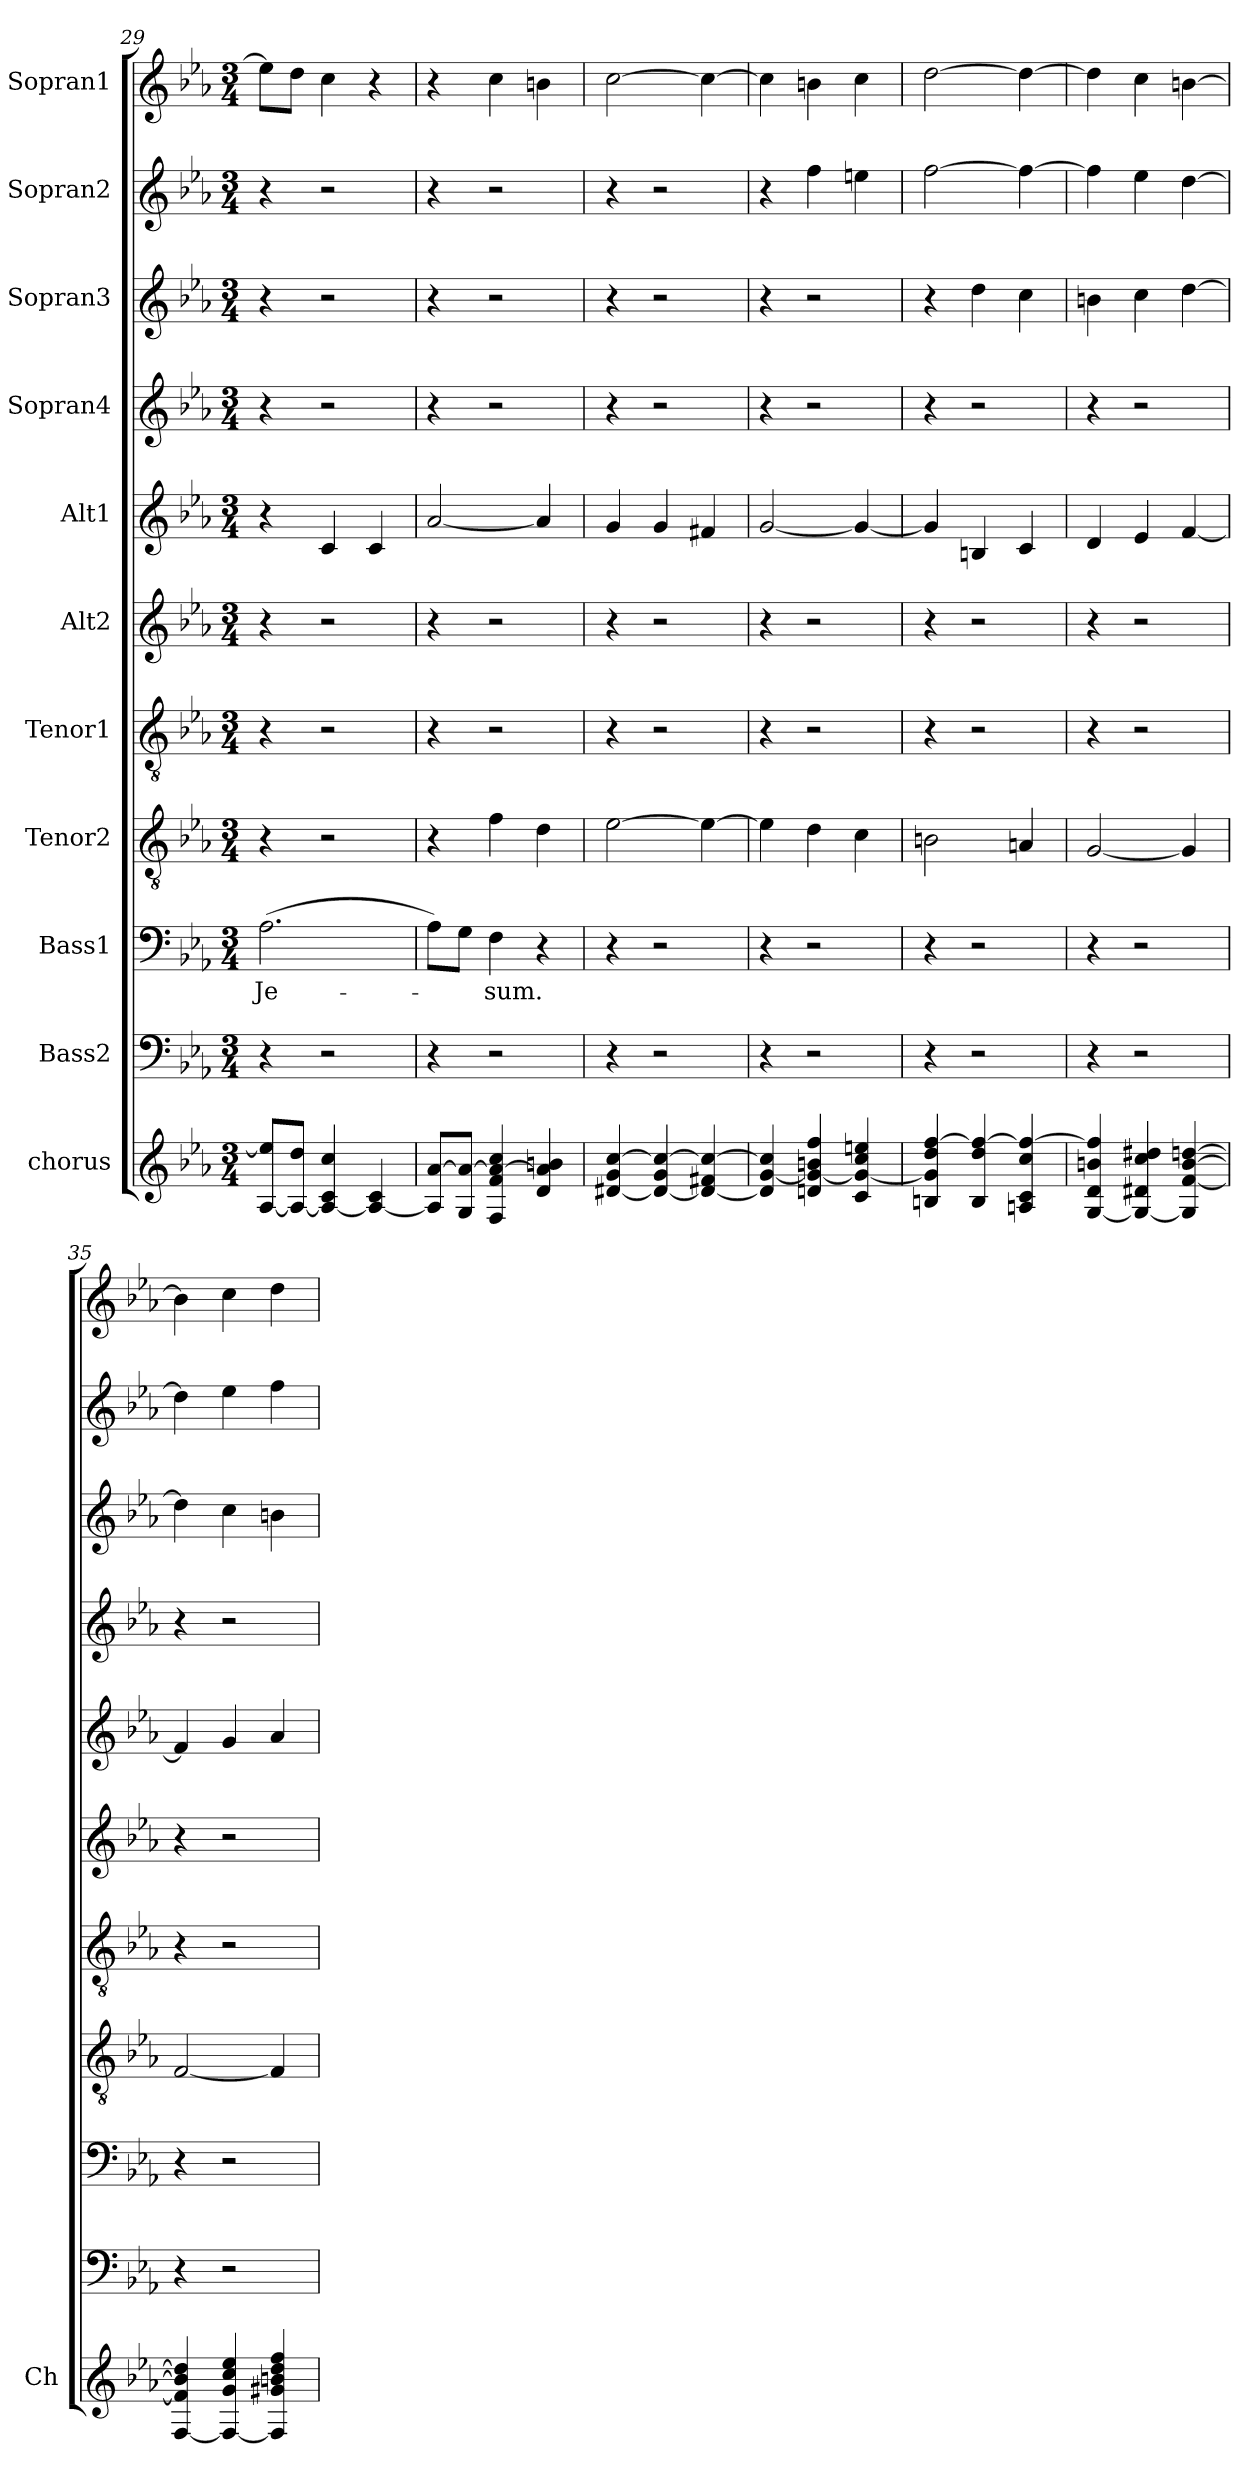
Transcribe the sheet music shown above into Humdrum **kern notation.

**kern	**kern	**kern	**text	**kern	**kern	**kern	**kern	**kern	**kern	**kern	**kern
*part11	*part10	*part9	*part9	*part8	*part7	*part6	*part5	*part4	*part3	*part2	*part1
*staff11	*staff10	*staff9	*staff9	*staff8	*staff7	*staff6	*staff5	*staff4	*staff3	*staff2	*staff1
*I"chorus	*I"Bass2	*I"Bass1	*	*I"Tenor2	*I"Tenor1	*I"Alt2	*I"Alt1	*I"Sopran4	*I"Sopran3	*I"Sopran2	*I"Sopran1
*I'Ch	*	*	*	*	*	*	*	*	*	*	*
*clefG2	*clefF4	*clefF4	*	*clefGv2	*clefGv2	*clefG2	*clefG2	*clefG2	*clefG2	*clefG2	*clefG2
*k[b-e-a-]	*k[b-e-a-]	*k[b-e-a-]	*	*k[b-e-a-]	*k[b-e-a-]	*k[b-e-a-]	*k[b-e-a-]	*k[b-e-a-]	*k[b-e-a-]	*k[b-e-a-]	*k[b-e-a-]
*E-:	*E-:	*E-:	*	*E-:	*E-:	*E-:	*E-:	*E-:	*E-:	*E-:	*E-:
*M3/4	*M3/4	*M3/4	*	*M3/4	*M3/4	*M3/4	*M3/4	*M3/4	*M3/4	*M3/4	*M3/4
=29	=29	=29	=29	=29	=29	=29	=29	=29	=29	=29	=29
[8A-/ 8ee-/]L	4r	(2.A-\	Je-	4r	4r	4r	4r	4r	4r	4r	8ee-\L]
8A-/_ 8dd/J	.	.	.	.	.	.	.	.	.	.	8dd\J
4A-/_ 4c/ 4cc/	2r	.	.	2r	2r	2r	4c/	2r	2r	2r	4cc\
4A-/_ 4c/	.	.	.	.	.	.	4c/	.	.	.	4r
!!LO:PB:g=z
=30	=30	=30	=30	=30	=30	=30	=30	=30	=30	=30	=30
8A-/] [8a-/L	4r	8A-\L)	.	4r	4r	4r	[2a-/	4r	4r	4r	4r
8G/ 8a-/_J	.	8G\J	.	.	.	.	.	.	.	.	.
4F/ 4f/ 4a-/_ 4cc/	2r	4F\	-sum.	4f\	2r	2r	.	2r	2r	2r	4cc\
4d/ 4a-/] 4bn/	.	4r	.	4d\	.	.	4a-/]	.	.	.	4bn\
=31	=31	=31	=31	=31	=31	=31	=31	=31	=31	=31	=31
[4d#X/ 4g/ [4cc/	4r	4r	.	[2e-\	4r	4r	4g/	4r	4r	4r	[2cc\
4d#/_ 4g/ 4cc/_	2r	2r	.	.	2r	2r	4g/	2r	2r	2r	.
4d#/_ 4f#X/ 4cc/_	.	.	.	4e-\_	.	.	4f#X/	.	.	.	4cc\_
=32	=32	=32	=32	=32	=32	=32	=32	=32	=32	=32	=32
4d#/] [4g/ 4cc/]	4r	4r	.	4e-\]	4r	4r	[2g/	4r	4r	4r	4cc\]
4dn/ 4g/_ 4bn/ 4ff/	2r	2r	.	4d\	2r	2r	.	2r	2r	4ff\	4bn\
4c/ 4g/_ 4cc/ 4een/	.	.	.	4c\	.	.	4g/_	.	.	4een\	4cc\
=33	=33	=33	=33	=33	=33	=33	=33	=33	=33	=33	=33
4Bn/ 4g/] 4dd/ [4ff/	4r	4r	.	2Bn\	4r	4r	4g/]	4r	4r	[2ff\	[2dd\
4B/ 4dd/ 4ff/_	2r	2r	.	.	2r	2r	4Bn/	2r	4dd\	.	.
4An/ 4c/ 4cc/ 4ff/_	.	.	.	4An/	.	.	4c/	.	4cc\	4ff\_	4dd\_
=34	=34	=34	=34	=34	=34	=34	=34	=34	=34	=34	=34
[4G/ 4d/ 4bn/ 4ff/]	4r	4r	.	[2G/	4r	4r	4d/	4r	4bn\	4ff\]	4dd\]
4G/_ 4d#X/ 4cc/ 4dd#X/	2r	2r	.	.	2r	2r	4e-/	2r	4cc\	4ee-\	4cc\
4G/] [4f/ [4b/ [4ddn/	.	.	.	4G/]	.	.	[4f/	.	[4dd\	[4dd\	[4bn\
=35	=35	=35	=35	=35	=35	=35	=35	=35	=35	=35	=35
[4F/ 4f/] 4b/] 4dd/]	4r	4r	.	[2F/	4r	4r	4f/]	4r	4dd\]	4dd\]	4b\]
4F/_ 4g/ 4cc/ 4ee-/	2r	2r	.	.	2r	2r	4g/	2r	4cc\	4ee-\	4cc\
4F/] 4g#X/ 4bn/ 4dd/ 4ff/	.	.	.	4F/]	.	.	4a-/	.	4bn\	4ff\	4dd\
=	=	=	=	=	=	=	=	=	=	=	=
*-	*-	*-	*-	*-	*-	*-	*-	*-	*-	*-	*-
